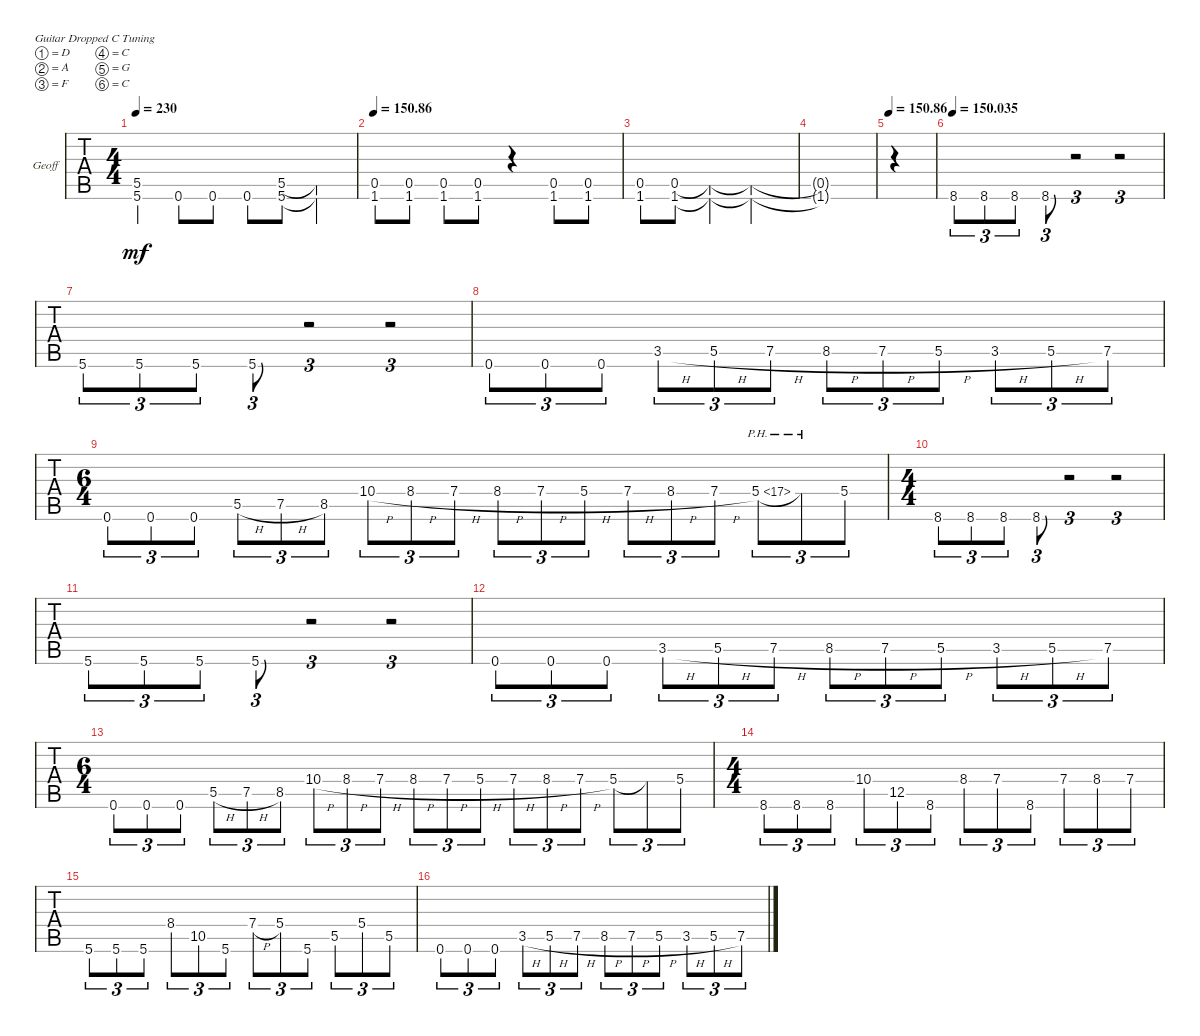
\bracketExtendMode groupsimilarinstruments
\firstSystemTrackNameOrientation horizontal
\otherSystemsTrackNameOrientation horizontal
\track ("GeoFuck" "Geoff") {instrument acousticgrandpiano}
\staff {tabs}
\tuning (D4 A3 F3 C3 G2 C2)
\displaytranspose 12
\ts (4 4)
\tempo 230
\clef g2
\ks c
(5.5{t} 5.6{t}).4{dy mf} 0.6.8 0.6.8 0.6.8 (5.5 5.6).8 (5.5{t} 5.6{t}).4 |
\tempo
150.86 (0.5 1.6).8 (0.5 1.6).8 (0.5 1.6).8 (0.5 1.6).8 r.4 (0.5 1.6).8 (0.5 1.6).8 |
(0.5 1.6).8 (0.5 1.6).8 (0.5{t} 1.6{t}).4 (0.5{t} 1.6{t}).2 |
(0.5{t} 1.6{t}).1 |
\tempo
150.86 |
\tempo
150.035 8.6.8{tu (3 2)} 8.6.8{tu (3 2)} 8.6.8{tu (3 2)} 8.6.8{tu (3 2)} r.2{tu (3 2)} r.2{tu (3 2)} |
5.6.8{tu (3 2)} 5.6.8{tu (3 2)} 5.6.8{tu (3 2)} 5.6.8{tu (3 2)} r.2{tu (3 2)} r.2{tu (3 2)} |
0.6.8{tu (3 2)} 0.6.8{tu (3 2)} 0.6.8{tu (3 2)} 3.5{h}.8{tu (3 2)} 5.5{h}.8{tu (3 2)} 7.5{h}.8{tu (3 2)} 8.5{h}.8{tu (3 2)} 7.5{h}.8{tu (3 2)} 5.5{h}.8{tu (3 2)} 3.5{h}.8{tu (3 2)} 5.5{h}.8{tu (3 2)} 7.5.8{tu (3 2)} |
\ts (6 4)
0.6.8{tu (3 2)} 0.6.8{tu (3 2)} 0.6.8{tu (3 2)} 5.5{h}.8{tu (3 2)} 7.5{h}.8{tu (3 2)} 8.5.8{tu (3 2)} 10.4{h}.8{tu (3 2)} 8.4{h}.8{tu (3 2)} 7.4{h}.8{tu (3 2)} 8.4{h}.8{tu (3 2)} 7.4{h}.8{tu (3 2)} 5.4{h}.8{tu (3 2)} 7.4{h}.8{tu (3 2)} 8.4{h}.8{tu (3 2)} 7.4{h}.8{tu (3 2)} 5.4{ph 12}.8{tu (3 2)} 5.4{ph 12 t}.8{tu (3 2)} 5.4.8{tu (3 2)} |
\ts (4 4)
8.6.8{tu (3 2)} 8.6.8{tu (3 2)} 8.6.8{tu (3 2)} 8.6.8{tu (3 2)} r.2{tu (3 2)} r.2{tu (3 2)} |
5.6.8{tu (3 2)} 5.6.8{tu (3 2)} 5.6.8{tu (3 2)} 5.6.8{tu (3 2)} r.2{tu (3 2)} r.2{tu (3 2)} |
0.6.8{tu (3 2)} 0.6.8{tu (3 2)} 0.6.8{tu (3 2)} 3.5{h}.8{tu (3 2)} 5.5{h}.8{tu (3 2)} 7.5{h}.8{tu (3 2)} 8.5{h}.8{tu (3 2)} 7.5{h}.8{tu (3 2)} 5.5{h}.8{tu (3 2)} 3.5{h}.8{tu (3 2)} 5.5{h}.8{tu (3 2)} 7.5.8{tu (3 2)} |
\ts (6 4)
0.6.8{tu (3 2)} 0.6.8{tu (3 2)} 0.6.8{tu (3 2)} 5.5{h}.8{tu (3 2)} 7.5{h}.8{tu (3 2)} 8.5.8{tu (3 2)} 10.4{h}.8{tu (3 2)} 8.4{h}.8{tu (3 2)} 7.4{h}.8{tu (3 2)} 8.4{h}.8{tu (3 2)} 7.4{h}.8{tu (3 2)} 5.4{h}.8{tu (3 2)} 7.4{h}.8{tu (3 2)} 8.4{h}.8{tu (3 2)} 7.4{h}.8{tu (3 2)} 5.4.8{tu (3 2)} 5.4{t}.8{tu (3 2)} 5.4.8{tu (3 2)} |
\ts (4 4)
8.6.8{tu (3 2)} 8.6.8{tu (3 2)} 8.6.8{tu (3 2)} 10.4.8{tu (3 2)} 12.5.8{tu (3 2)} 8.6.8{tu (3 2)} 8.4.8{tu (3 2)} 7.4.8{tu (3 2)} 8.6.8{tu (3 2)} 7.4.8{tu (3 2)} 8.4.8{tu (3 2)} 7.4.8{tu (3 2)} |
5.6.8{tu (3 2)} 5.6.8{tu (3 2)} 5.6.8{tu (3 2)} 8.4.8{tu (3 2)} 10.5.8{tu (3 2)} 5.6.8{tu (3 2)} 7.4{h}.8{tu (3 2)} 5.4.8{tu (3 2)} 5.6.8{tu (3 2)} 5.5.8{tu (3 2)} 5.4.8{tu (3 2)} 5.5.8{tu (3 2)} |
0.6.8{tu (3 2)} 0.6.8{tu (3 2)} 0.6.8{tu (3 2)} 3.5{h}.8{tu (3 2)} 5.5{h}.8{tu (3 2)} 7.5{h}.8{tu (3 2)} 8.5{h}.8{tu (3 2)} 7.5{h}.8{tu (3 2)} 5.5{h}.8{tu (3 2)} 3.5{h}.8{tu (3 2)} 5.5{h}.8{tu (3 2)} 7.5.8{tu (3 2)}
